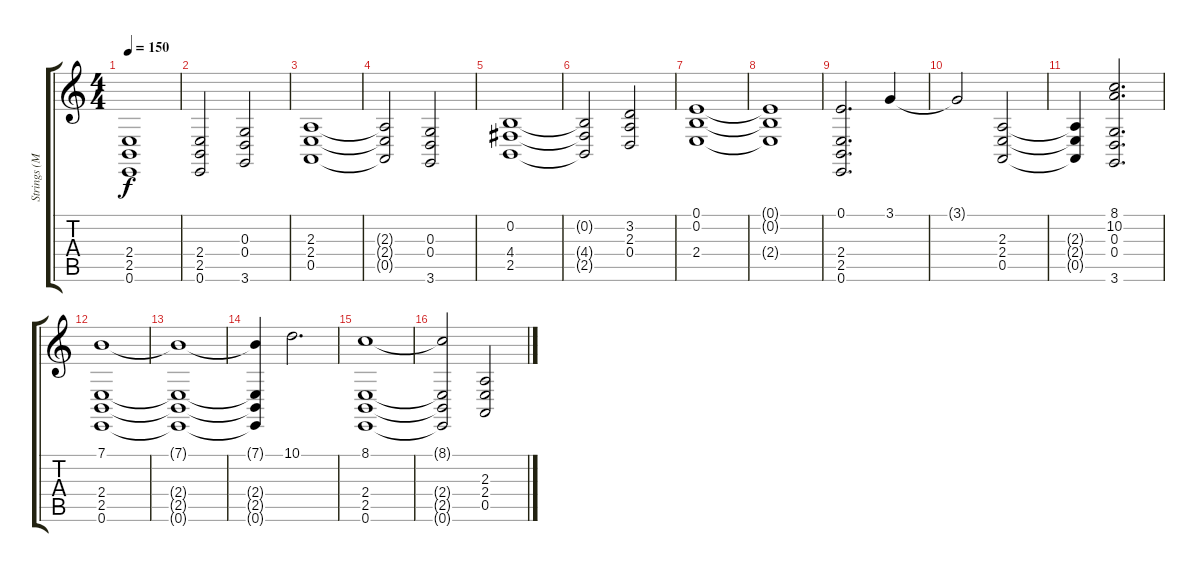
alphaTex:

\track ("Strings (MIDI)" "Strings (M") {instrument violin}
\staff {score tabs}
\tuning (E4 B3 G3 D3 A2 E2) {hide}
\ts (4 4)
\tempo 150
\clef g2
\ks c
(2.4 2.5 0.6).1{dy f} |
(2.4 2.5 0.6).2 (0.3 0.4 3.6).2 |
(2.3 2.4 0.5).1 |
(2.3{t} 2.4{t} 0.5{t}).2 (0.3 0.4 3.6).2 |
(0.2 4.4 2.5).1 |
(0.2{t} 4.4{t} 2.5{t}).2 (3.2 2.3 0.4).2 |
(0.1 0.2 2.4).1 |
(0.1{t} 0.2{t} 2.4{t}).1 |
(0.1 2.4 2.5 0.6).2{d} 3.1.4 |
3.1{t}.2 (2.3 2.4 0.5).2 |
(2.3{t} 2.4{t} 0.5{t}).4 (8.1 10.2 0.3 0.4 3.6).2{d} |
(7.1 2.4 2.5 0.6).1 |
(7.1{t} 2.4{t} 2.5{t} 0.6{t}).1 |
(7.1{t} 2.4{t} 2.5{t} 0.6{t}).4 10.1.2{d} |
(8.1 2.4 2.5 0.6).1 |
(8.1{t} 2.4{t} 2.5{t} 0.6{t}).2 (2.3 2.4 0.5).2
